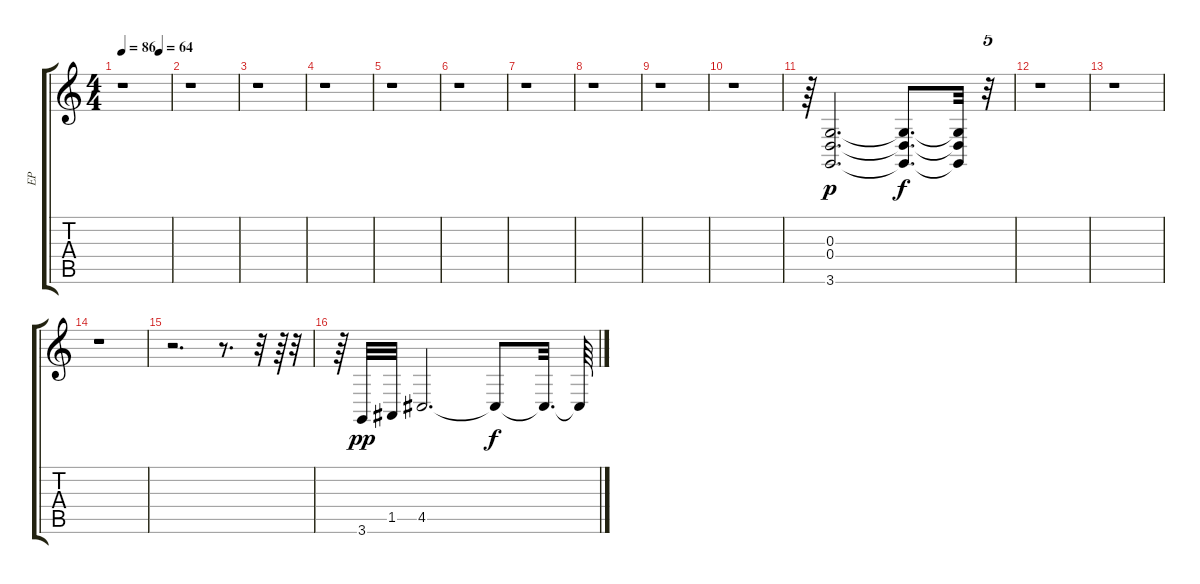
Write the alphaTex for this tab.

\track ("EP" "EP") {instrument electricpiano1}
\staff {score tabs}
\tuning (E4 B3 G3 D3 A2 E2) {hide}
\ts (4 4)
\tempo 86
\tempo (64 0.765625)
\clef g2
\ks c
r.1{dy f} |
r.1 |
r.1 |
r.1 |
r.1 |
r.1 |
r.1 |
r.1 |
r.1 |
r.1 |
r.64 (0.3 0.4 3.6).2{d dy p balance 4} (0.3{t} 0.4{t} 3.6{t}).8{d dy f} (0.3{t} 0.4{t} 3.6{t}).32 r.32{tu (5 4)} |
r.1 |
r.1 |
r.1 |
r.2{d} r.8{d} r.32 r.64 r.32{tu (5 4)} |
r.64 3.6.32{dy pp} 1.5.32 4.5.2{d} 4.5{t}.8{dy f} 4.5{t}.32{d} 4.5{t}.64
